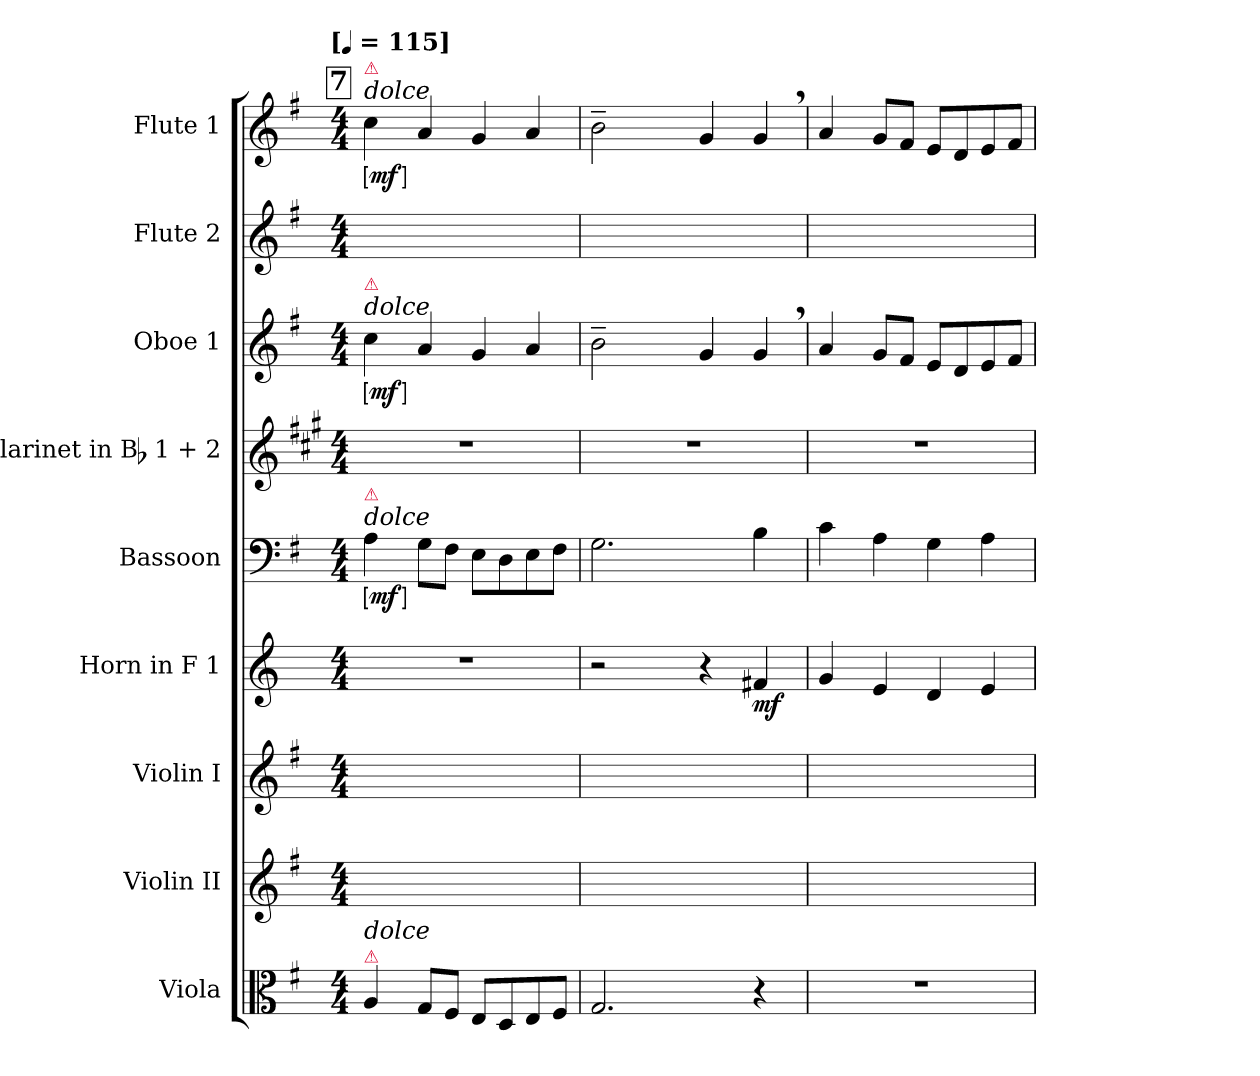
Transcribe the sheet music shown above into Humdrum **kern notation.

**kern	**kern	**kern	**kern	**dynam	**kern	**dynam	**kern	**kern	**dynam	**kern	**kern	**dynam
*part9	*part8	*part7	*part6	*part6	*part5	*part5	*part4	*part3	*part3	*part2	*part1	*part1
*staff9	*staff8	*staff7	*staff6	*staff6	*staff5	*staff5	*staff4	*staff3	*staff3	*staff2	*staff1	*staff1
*I"Viola	*I"Violin II	*I"Violin I	*I"Horn in F 1	*	*I"Bassoon	*	*I"Clarinet in Bb 1 + 2	*I"Oboe 1	*	*I"Flute 2	*I"Flute 1	*
*I'Vla.	*I'Vln. II	*I'Vln. I	*I'Hn. 1	*	*I'Bsn.	*	*I'Cl.	*I'Ob. 1	*	*I'Fl. 2	*I'Fl. 1	*
*clefC3	*clefG2	*clefG2	*clefG2	*	*clefF4	*	*clefG2	*clefG2	*	*clefG2	*clefG2	*
*	*	*	*ITrd4c7	*	*	*	*ITrd1c2	*	*	*	*	*
*k[f#]	*k[f#]	*k[f#]	*k[b-]	*	*k[f#]	*	*k[f#]	*k[f#]	*	*k[f#]	*k[f#]	*
*G:	*G:	*G:	*F:	*	*G:	*	*G:	*G:	*	*G:	*G:	*
!!LO:TX:omd:t=[[quarter] = 115]
*M4/4	*M4/4	*M4/4	*M4/4	*	*M4/4	*	*M4/4	*M4/4	*	*M4/4	*M4/4	*
*MM115	*MM115	*MM115	*MM115	*	*MM115	*	*MM115	*MM115	*	*MM115	*MM115	*
!!LO:REH:place=s1:t=7
=109	=109	=109	=109	=109	=109	=109	=109	=109	=109	=109	=109	=109
!	!	!	!	!	!	!	!	!	!	!	!LO:TX:a:i:t=dolce	!
!	!	!	!	!	!	!	!	!	!	!	!LO:TX:a:color=crimson:t=⚠	!
!	!	!	!	!	!	!	!	!LO:TX:a:i:t=dolce	!	!	!	!
!	!	!	!	!	!	!	!	!LO:TX:a:color=crimson:t=⚠	!	!	!	!
!	!	!	!	!	!LO:TX:a:i:t=dolce	!	!	!	!	!	!	!
!	!	!	!	!	!LO:TX:a:color=crimson:t=⚠	!	!	!	!	!	!	!
!LO:TX:a:color=crimson:t=⚠	!	!	!	!	!	!	!	!	!	!	!	!
!LO:TX:a:i:t=dolce	!	!	!	!	!	!	!	!	!	!	!	!
!	!	!	!	!	!	!LO:DY:ed=brack	!	!	!LO:DY:ed=brack	!	!	!LO:DY:ed=brack
4A	8ryy	8ryy	1r	.	4A	mf	1r	4cc	mf	1ryy	4cc	mf
.	8ryy	8ryy	.	.	.	.	.	.	.	.	.	.
8GL	8ryy	8ryy	.	.	8GL	.	.	4a	.	.	4a	.
8F#J	8ryy	8ryy	.	.	8F#J	.	.	.	.	.	.	.
8EL	8ryy	8ryy	.	.	8EL	.	.	4g	.	.	4g	.
8D	8ryy	8ryy	.	.	8D	.	.	.	.	.	.	.
8E	8ryy	8ryy	.	.	8E	.	.	4a	.	.	4a	.
8F#J	8ryy	8ryy	.	.	8F#J	.	.	.	.	.	.	.
=110	=110	=110	=110	=110	=110	=110	=110	=110	=110	=110	=110	=110
2.G	8ryy	8ryy	2r	.	2.G	.	1r	2b~	.	1ryy	2b~	.
.	8ryy	8ryy	.	.	.	.	.	.	.	.	.	.
.	8ryy	8ryy	.	.	.	.	.	.	.	.	.	.
.	8ryy	8ryy	.	.	.	.	.	.	.	.	.	.
.	8ryy	8ryy	4r	.	.	.	.	4g	.	.	4g	.
.	8ryy	8ryy	.	.	.	.	.	.	.	.	.	.
4r	8ryy	8ryy	4Bn	mf	4B	.	.	4g,	.	.	4g,	.
.	8ryy	8ryy	.	.	.	.	.	.	.	.	.	.
=111	=111	=111	=111	=111	=111	=111	=111	=111	=111	=111	=111	=111
1r	8ryy	8ryy	4c	.	4c	.	1r	4a	.	1ryy	4a	.
.	8ryy	8ryy	.	.	.	.	.	.	.	.	.	.
.	8ryy	8ryy	4A	.	4A	.	.	8gL	.	.	8gL	.
.	8ryy	8ryy	.	.	.	.	.	8f#J	.	.	8f#J	.
.	8ryy	8ryy	4G	.	4G	.	.	8eL	.	.	8eL	.
.	8ryy	8ryy	.	.	.	.	.	8d	.	.	8d	.
.	8ryy	8ryy	4A	.	4A	.	.	8e	.	.	8e	.
.	8ryy	8ryy	.	.	.	.	.	8f#J	.	.	8f#J	.
=	=	=	=	=	=	=	=	=	=	=	=	=
*-	*-	*-	*-	*-	*-	*-	*-	*-	*-	*-	*-	*-
